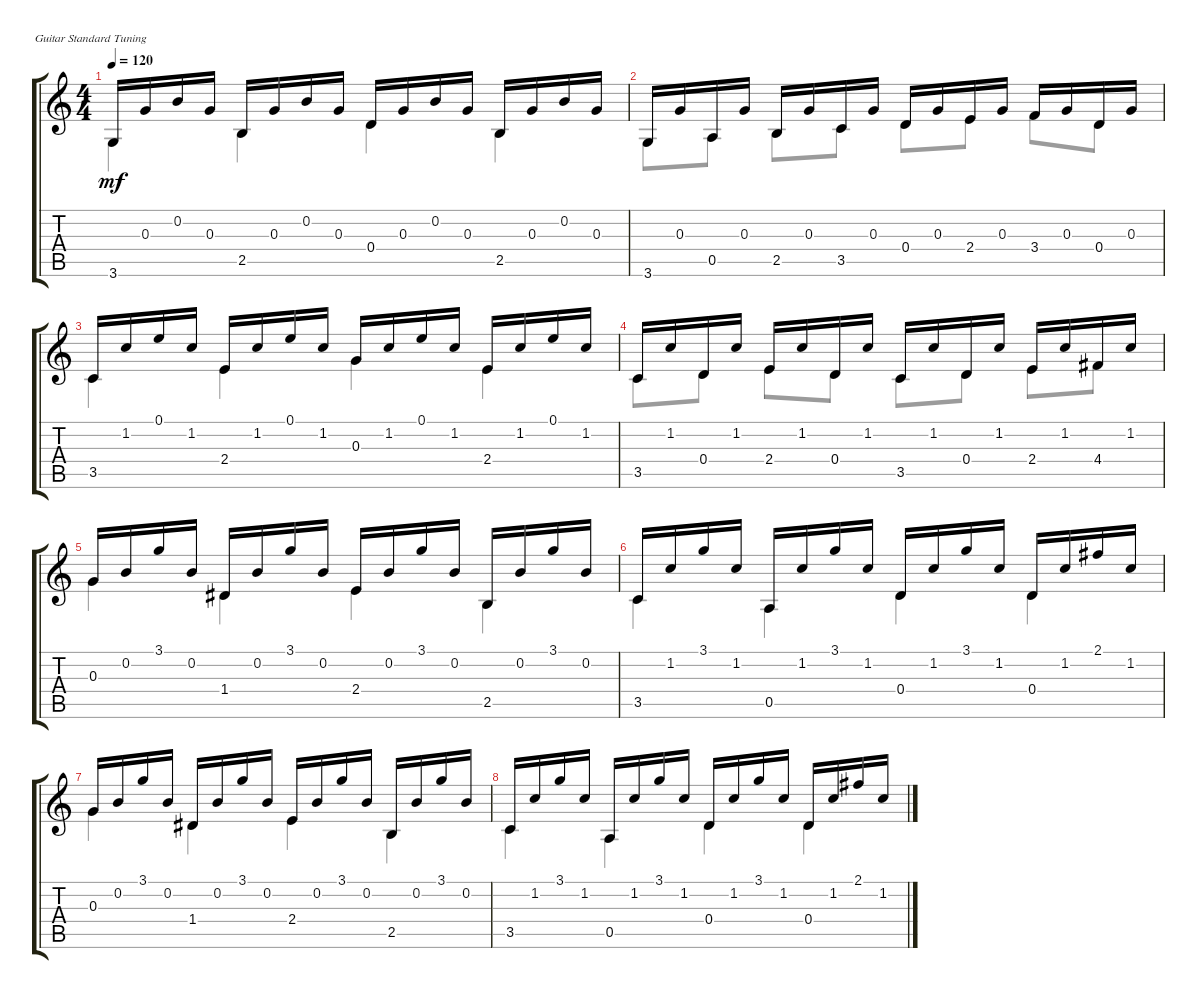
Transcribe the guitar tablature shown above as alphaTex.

\defaultSystemsLayout 4
\bracketExtendMode groupsimilarinstruments
\firstSystemTrackNameOrientation horizontal
\otherSystemsTrackNameOrientation horizontal
\track "" {instrument acousticguitarnylon}
\staff {score tabs}
\tuning (E4 B3 G3 D3 A2 E2)
\voice
\ts (4 4)
\tempo 120
\clef g2
\ks c
3.6.16{dy mf} 0.3.16 0.2.16 0.3.16 2.5.16 0.3.16 0.2.16 0.3.16 0.4.16 0.3.16 0.2.16 0.3.16 2.5.16 0.3.16 0.2.16 0.3.16 |
3.6.16 0.3.16 0.5.16 0.3.16 2.5.16 0.3.16 3.5.16 0.3.16 0.4.16 0.3.16 2.4.16 0.3.16 3.4.16 0.3.16 0.4.16 0.3.16 |
3.5.16 1.2.16 0.1.16 1.2.16 2.4.16 1.2.16 0.1.16 1.2.16 0.3.16 1.2.16 0.1.16 1.2.16 2.4.16 1.2.16 0.1.16 1.2.16 |
3.5.16 1.2.16 0.4.16 1.2.16 2.4.16 1.2.16 0.4.16 1.2.16 3.5.16 1.2.16 0.4.16 1.2.16 2.4.16 1.2.16 4.4.16 1.2.16 |
0.3.16 0.2.16 3.1.16 0.2.16 1.4.16 0.2.16 3.1.16 0.2.16 2.4.16 0.2.16 3.1.16 0.2.16 2.5.16 0.2.16 3.1.16 0.2.16 |
3.5.16 1.2.16 3.1.16 1.2.16 0.5.16 1.2.16 3.1.16 1.2.16 0.4.16 1.2.16 3.1.16 1.2.16 0.4.16 1.2.16 2.1.16 1.2.16 |
\scale
0.373808 0.3.16 0.2.16 3.1.16 0.2.16 1.4.16 0.2.16 3.1.16 0.2.16 2.4.16 0.2.16 3.1.16 0.2.16 2.5.16 0.2.16 3.1.16 0.2.16 |
\scale
0.334658 3.5.16 1.2.16 3.1.16 1.2.16 0.5.16 1.2.16 3.1.16 1.2.16 0.4.16 1.2.16 3.1.16 1.2.16 0.4.16 1.2.16 2.1.16 1.2.16
\voice
\clef g2
\ottava regular
\simile none
\ks c
3.6.4{dy mf} 2.5.4 0.4.4 2.5.4 |
3.6.8 0.5.8 2.5.8 3.5.8 0.4.8 2.4.8 3.4.8 0.4.8 |
3.5.4 2.4.4 0.3.4 2.4.4 |
3.5.8 0.4.8 2.4.8 0.4.8 3.5.8 0.4.8 2.4.8 4.4.8 |
0.3.4 1.4.4 2.4.4 2.5.4 |
3.5.4 0.5.4 0.4.4 0.4.4 |
\scale
0.373808 0.3.4 1.4.4 2.4.4 2.5.4 |
\scale
0.334658 3.5.4 0.5.4 0.4.4 0.4.4
